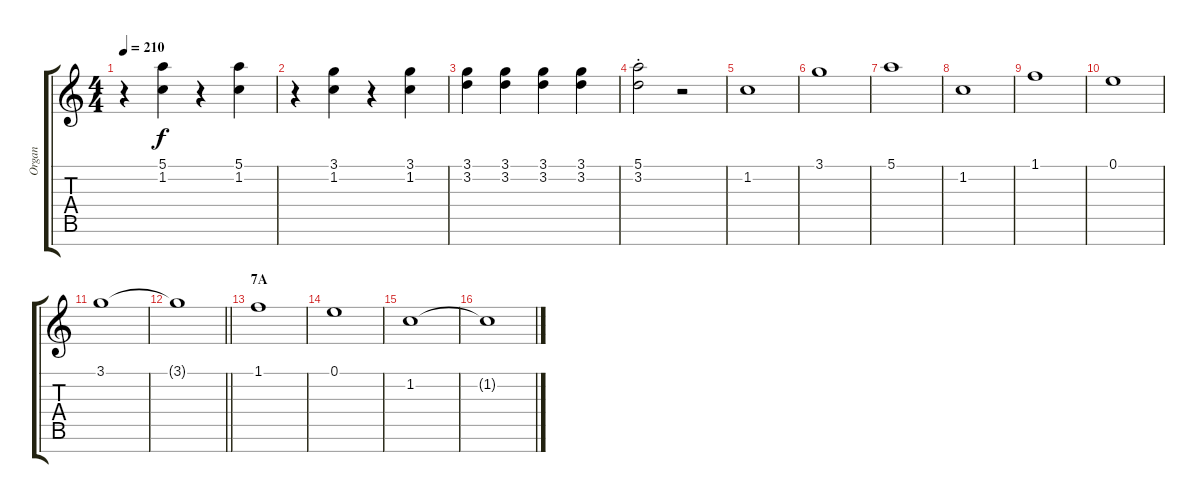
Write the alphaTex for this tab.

\track ("Organ" "Organ") {instrument rockorgan}
\staff {score tabs}
\tuning (E5 B4 G4 D4 A3 E3 B2) {hide}
\ts (4 4)
\tempo 210
\clef g2
\ks c
r.4{dy f} (5.1 1.2).4 r.4 (5.1 1.2).4 |
r.4 (3.1 1.2).4 r.4 (3.1 1.2).4 |
(3.1 3.2).4 (3.1 3.2).4 (3.1 3.2).4 (3.1 3.2).4 |
(5.1{st} 3.2{st}).2 r.2 |
1.2.1 |
3.1.1 |
5.1.1 |
1.2.1 |
1.1.1 |
0.1.1 |
3.1.1 |
\barLineRight lightlight
3.1{t}.1 |
\section ("" "7A")
1.1.1 |
0.1.1 |
1.2.1 |
1.2{t}.1
